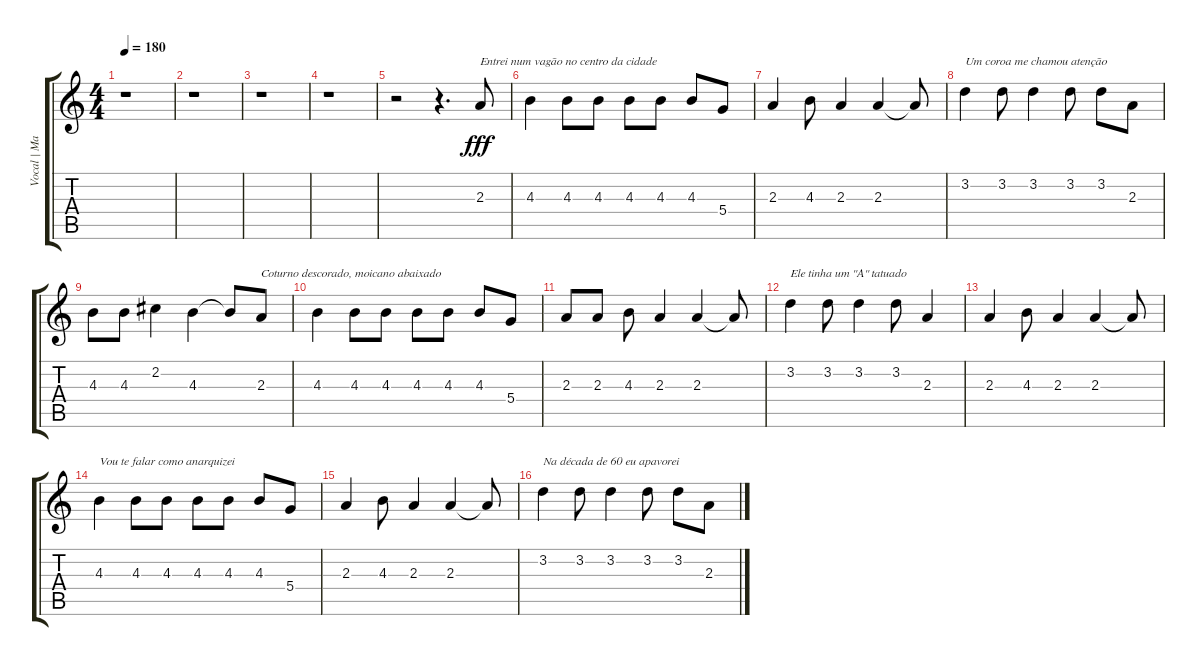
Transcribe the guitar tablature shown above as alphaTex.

\track ("Vocal | Marcelo" "Vocal | Ma") {instrument overdrivenguitar}
\staff {score tabs}
\tuning (E4 B3 G3 D3 A2 E2) {hide}
\ts (4 4)
\tempo 180
\clef g2
\ks c
r.1{dy fff} |
r.1 |
r.1 |
r.1 |
r.2 r.4{d} 2.3.8{txt "Entrei num vagão no centro da cidade"} |
4.3.4 4.3.8 4.3.8 4.3.8 4.3.8 4.3.8 5.4.8 |
2.3.4 4.3.8 2.3.4 2.3.4 2.3{t}.8 |
3.2.4{txt "Um coroa me chamou atenção"} 3.2.8 3.2.4 3.2.8 3.2.8 2.3.8 |
4.3.8 4.3.8 2.2.4 4.3.4 4.3{t}.8 2.3.8{txt "Coturno descorado, moicano abaixado"} |
4.3.4 4.3.8 4.3.8 4.3.8 4.3.8 4.3.8 5.4.8 |
2.3.8 2.3.8 4.3.8 2.3.4 2.3.4 2.3{t}.8 |
3.2.4{txt "Ele tinha um \"A\" tatuado"} 3.2.8 3.2.4 3.2.8 2.3.4 |
2.3.4 4.3.8 2.3.4 2.3.4 2.3{t}.8 |
4.3.4{txt "Vou te falar como anarquizei"} 4.3.8 4.3.8 4.3.8 4.3.8 4.3.8 5.4.8 |
2.3.4 4.3.8 2.3.4 2.3.4 2.3{t}.8 |
3.2.4{txt "Na década de 60 eu apavorei"} 3.2.8 3.2.4 3.2.8 3.2.8 2.3.8
